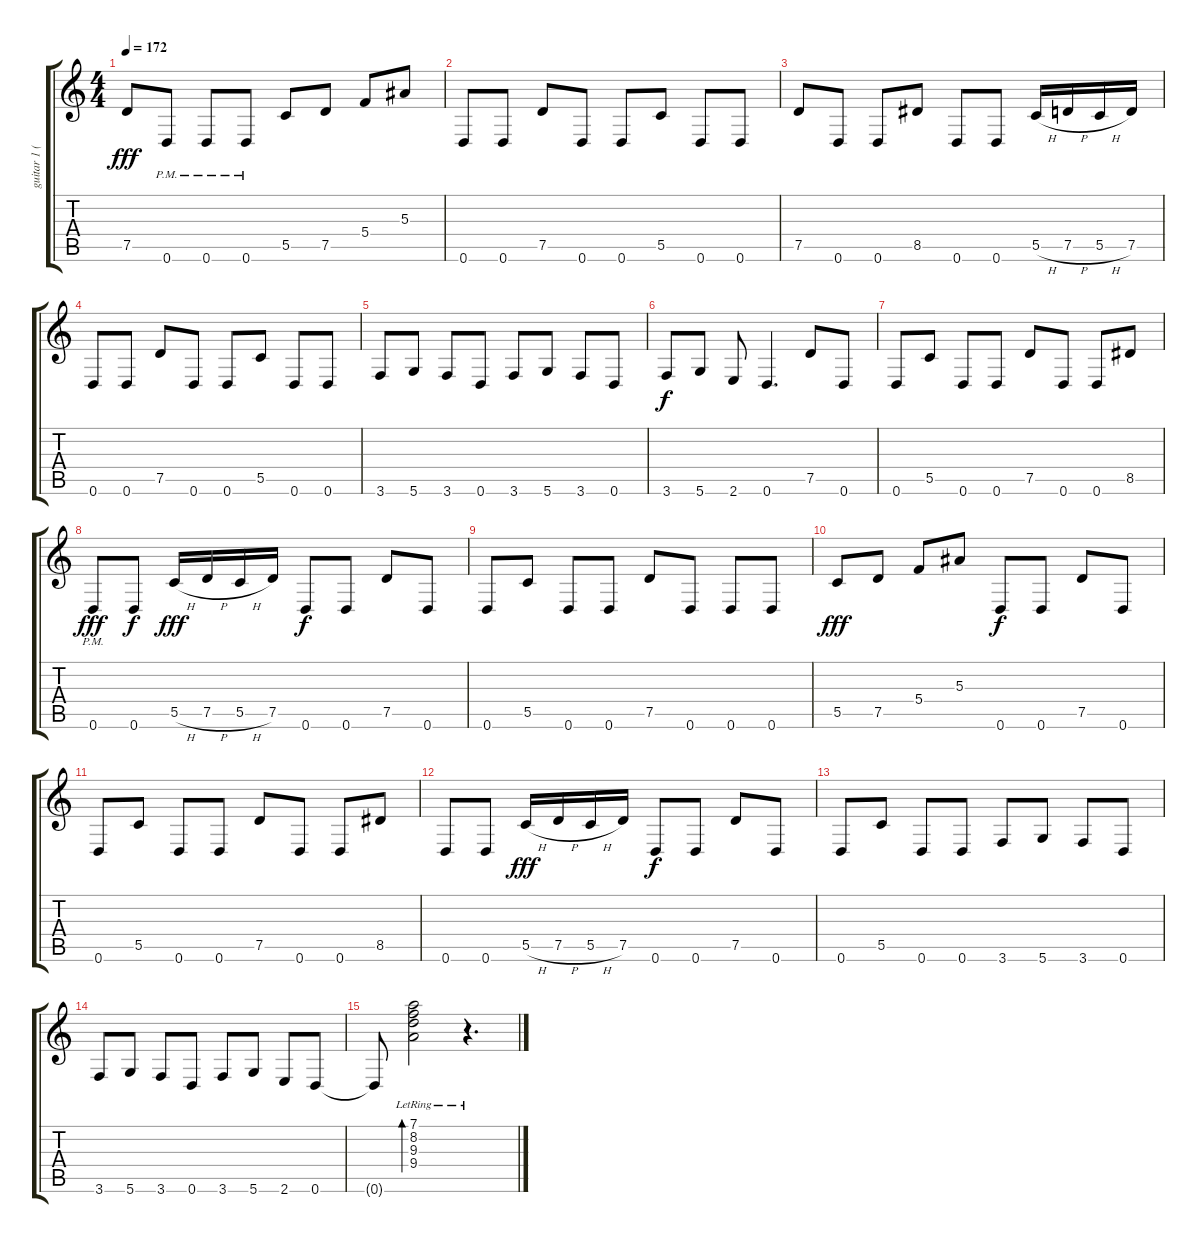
\track ("guitar 1 (rhythm)" "guitar 1 (") {instrument distortionguitar}
\staff {score tabs}
\tuning (D4 A3 F3 C3 G2 D2) {hide}
\ts (4 4)
\tempo 172
\clef g2
\ks c
7.5.8{dy fff} 0.6{pm}.8 0.6{pm}.8 0.6{pm}.8 5.5.8 7.5.8 5.4.8 5.3.8 |
0.6.8 0.6.8 7.5.8 0.6.8 0.6.8 5.5.8 0.6.8 0.6.8 |
7.5.8 0.6.8 0.6.8 8.5.8 0.6.8 0.6.8 5.5{h}.16 7.5{h}.16 5.5{h}.16 7.5.16 |
0.6.8 0.6.8 7.5.8 0.6.8 0.6.8 5.5.8 0.6.8 0.6.8 |
3.6.8 5.6.8 3.6.8 0.6.8 3.6.8 5.6.8 3.6.8 0.6.8 |
3.6.8{dy f} 5.6.8 2.6.8 0.6.4{d} 7.5.8 0.6.8 |
0.6.8 5.5.8 0.6.8 0.6.8 7.5.8 0.6.8 0.6.8 8.5.8 |
0.6{pm}.8{dy fff} 0.6.8{dy f} 5.5{h}.16{dy fff} 7.5{h}.16 5.5{h}.16 7.5.16 0.6.8{dy f} 0.6.8 7.5.8 0.6.8 |
0.6.8 5.5.8 0.6.8 0.6.8 7.5.8 0.6.8 0.6.8 0.6.8 |
5.5.8{dy fff} 7.5.8 5.4.8 5.3.8 0.6.8{dy f} 0.6.8 7.5.8 0.6.8 |
0.6.8 5.5.8 0.6.8 0.6.8 7.5.8 0.6.8 0.6.8 8.5.8 |
0.6.8 0.6.8 5.5{h}.16{dy fff} 7.5{h}.16 5.5{h}.16 7.5.16 0.6.8{dy f} 0.6.8 7.5.8 0.6.8 |
0.6.8 5.5.8 0.6.8 0.6.8 3.6.8 5.6.8 3.6.8 0.6.8 |
3.6.8 5.6.8 3.6.8 0.6.8 3.6.8 5.6.8 2.6.8 0.6.8 |
0.6{t}.8 (7.1 8.2 9.3 9.4{lr}).2{bd 240 instrument distortionguitar} r.4{d}
